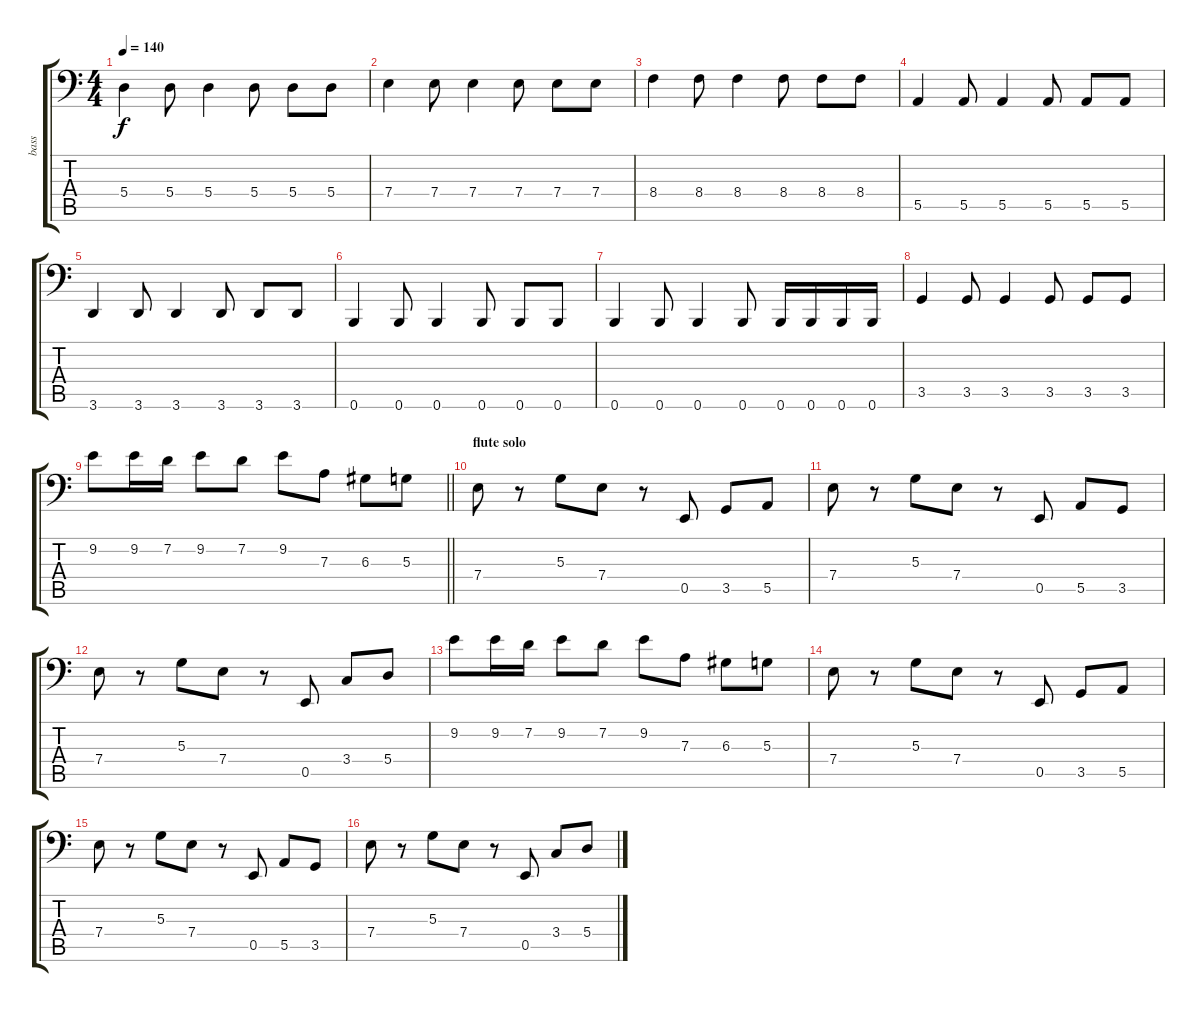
\track ("bass" "bass") {instrument electricbassfinger}
\staff {score tabs}
\tuning (C3 G2 D2 A1 E1 B0) {hide}
\ts (4 4)
\tempo 140
\clef f4
\ks c
5.4.4{dy f} 5.4.8 5.4.4 5.4.8 5.4.8 5.4.8 |
7.4.4 7.4.8 7.4.4 7.4.8 7.4.8 7.4.8 |
8.4.4 8.4.8 8.4.4 8.4.8 8.4.8 8.4.8 |
5.5.4 5.5.8 5.5.4 5.5.8 5.5.8 5.5.8 |
3.6.4 3.6.8 3.6.4 3.6.8 3.6.8 3.6.8 |
0.6.4 0.6.8 0.6.4 0.6.8 0.6.8 0.6.8 |
0.6.4 0.6.8 0.6.4 0.6.8 0.6.16 0.6.16 0.6.16 0.6.16 |
3.5.4 3.5.8 3.5.4 3.5.8 3.5.8 3.5.8 |
\barLineRight lightlight
\ks aminor
9.2.8 9.2.16 7.2.16 9.2.8 7.2.8 9.2.8 7.3.8 6.3.8 5.3.8 |
\section ("" "flute solo")
\ks c
7.4.8 r.8 5.3.8 7.4.8 r.8 0.5.8 3.5.8 5.5.8 |
7.4.8 r.8 5.3.8 7.4.8 r.8 0.5.8 5.5.8 3.5.8 |
7.4.8 r.8 5.3.8 7.4.8 r.8 0.5.8 3.4.8 5.4.8 |
\ks aminor
9.2.8 9.2.16 7.2.16 9.2.8 7.2.8 9.2.8 7.3.8 6.3.8 5.3.8 |
\ks c
7.4.8 r.8 5.3.8 7.4.8 r.8 0.5.8 3.5.8 5.5.8 |
7.4.8 r.8 5.3.8 7.4.8 r.8 0.5.8 5.5.8 3.5.8 |
7.4.8 r.8 5.3.8 7.4.8 r.8 0.5.8 3.4.8 5.4.8
